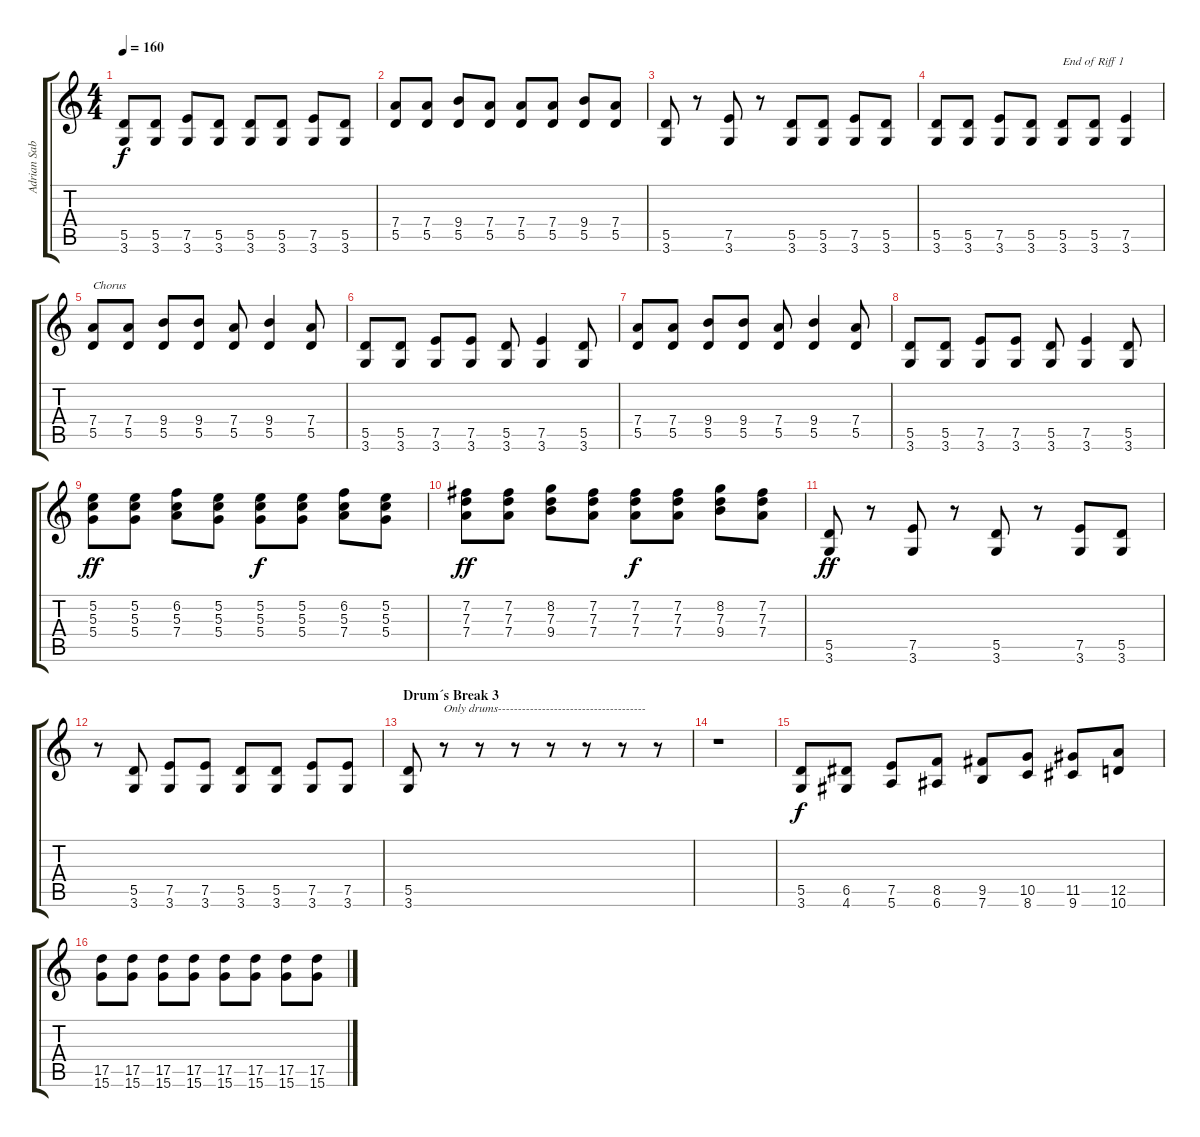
\track ("Adrian Sabbath" "Adrian Sab") {instrument distortionguitar}
\staff {score tabs}
\tuning (E4 B3 G3 D3 A2 E2) {hide}
\ts (4 4)
\tempo 160
\clef g2
\ks c
(5.5 3.6).8{dy f} (5.5 3.6).8 (7.5 3.6).8 (5.5 3.6).8 (5.5 3.6).8 (5.5 3.6).8 (7.5 3.6).8 (5.5 3.6).8 |
(7.4 5.5).8 (7.4 5.5).8 (9.4 5.5).8 (7.4 5.5).8 (7.4 5.5).8 (7.4 5.5).8 (9.4 5.5).8 (7.4 5.5).8 |
(5.5 3.6).8 r.8 (7.5 3.6).8 r.8 (5.5 3.6).8 (5.5 3.6).8 (7.5 3.6).8 (5.5 3.6).8 |
(5.5 3.6).8 (5.5 3.6).8 (7.5 3.6).8 (5.5 3.6).8 (5.5 3.6).8{txt "End of Riff 1"} (5.5 3.6).8 (7.5 3.6).4 |
(7.4 5.5).8{txt "Chorus"} (7.4 5.5).8 (9.4 5.5).8 (9.4 5.5).8 (7.4 5.5).8 (9.4 5.5).4 (7.4 5.5).8 |
(5.5 3.6).8 (5.5 3.6).8 (7.5 3.6).8 (7.5 3.6).8 (5.5 3.6).8 (7.5 3.6).4 (5.5 3.6).8 |
(7.4 5.5).8 (7.4 5.5).8 (9.4 5.5).8 (9.4 5.5).8 (7.4 5.5).8 (9.4 5.5).4 (7.4 5.5).8 |
(5.5 3.6).8 (5.5 3.6).8 (7.5 3.6).8 (7.5 3.6).8 (5.5 3.6).8 (7.5 3.6).4 (5.5 3.6).8 |
(5.2 5.3 5.4).8{dy ff} (5.2 5.3 5.4).8 (6.2 5.3 7.4).8 (5.2 5.3 5.4).8 (5.2 5.3 5.4).8{dy f} (5.2 5.3 5.4).8 (6.2 5.3 7.4).8 (5.2 5.3 5.4).8 |
(7.2 7.3 7.4).8{dy ff} (7.2 7.3 7.4).8 (8.2 7.3 9.4).8 (7.2 7.3 7.4).8 (7.2 7.3 7.4).8{dy f} (7.2 7.3 7.4).8 (8.2 7.3 9.4).8 (7.2 7.3 7.4).8 |
(5.5 3.6).8{dy ff} r.8 (7.5 3.6).8 r.8 (5.5 3.6).8 r.8 (7.5 3.6).8 (5.5 3.6).8 |
r.8 (5.5 3.6).8 (7.5 3.6).8 (7.5 3.6).8 (5.5 3.6).8 (5.5 3.6).8 (7.5 3.6).8 (7.5 3.6).8 |
\section ("" "Drum´s Break 3")
(5.5 3.6).8 r.8{txt "Only drums-------------------------------------"} r.8 r.8 r.8 r.8 r.8 r.8 |
r.1 |
(5.5 3.6).8{dy f} (6.5 4.6).8 (7.5 5.6).8 (8.5 6.6).8 (9.5 7.6).8 (10.5 8.6).8 (11.5 9.6).8 (12.5 10.6).8 |
(17.5 15.6).8 (17.5 15.6).8 (17.5 15.6).8 (17.5 15.6).8 (17.5 15.6).8 (17.5 15.6).8 (17.5 15.6).8 (17.5 15.6).8
